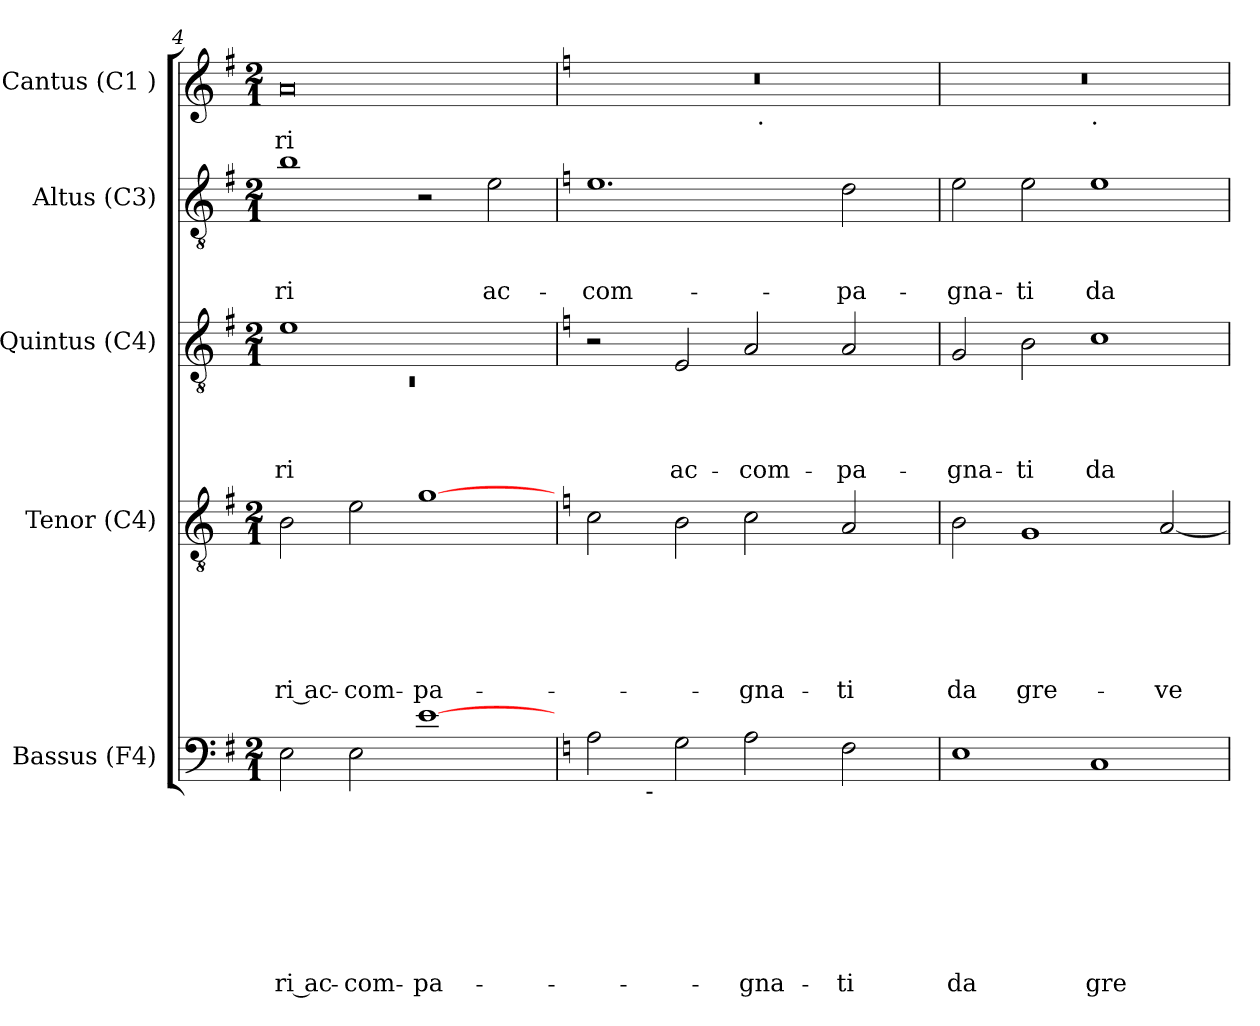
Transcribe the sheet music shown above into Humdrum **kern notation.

**kern	**text	**text	**text	**text	**text	**text	**text	**text	**kern	**text	**text	**text	**text	**text	**text	**kern	**text	**text	**text	**text	**kern	**text	**text	**text	**kern	**text
*part5	*part5	*part5	*part5	*part5	*part5	*part5	*part5	*part5	*part4	*part4	*part4	*part4	*part4	*part4	*part4	*part3	*part3	*part3	*part3	*part3	*part2	*part2	*part2	*part2	*part1	*part1
*staff5	*staff5	*staff5	*staff5	*staff5	*staff5	*staff5	*staff5	*staff5	*staff4	*staff4	*staff4	*staff4	*staff4	*staff4	*staff4	*staff3	*staff3	*staff3	*staff3	*staff3	*staff2	*staff2	*staff2	*staff2	*staff1	*staff1
*I"Bassus (F4)	*	*	*	*	*	*	*	*	*I"Tenor (C4)	*	*	*	*	*	*	*I"Quintus (C4)	*	*	*	*	*I"Altus (C3)	*	*	*	*I"Cantus (C1 )	*
*I'B.	*	*	*	*	*	*	*	*	*I'T.	*	*	*	*	*	*	*I'Q.	*	*	*	*	*I'A.	*	*	*	*I'C.	*
*clefF4	*	*	*	*	*	*	*	*	*clefGv2	*	*	*	*	*	*	*clefGv2	*	*	*	*	*clefGv2	*	*	*	*clefG2	*
*k[f#]	*	*	*	*	*	*	*	*	*k[f#]	*	*	*	*	*	*	*k[f#]	*	*	*	*	*k[f#]	*	*	*	*k[f#]	*
*G:	*	*	*	*	*	*	*	*	*G:	*	*	*	*	*	*	*G:	*	*	*	*	*G:	*	*	*	*G:	*
*M2/1	*	*	*	*	*	*	*	*	*M2/1	*	*	*	*	*	*	*M2/1	*	*	*	*	*M2/1	*	*	*	*M2/1	*
=4	=4	=4	=4	=4	=4	=4	=4	=4	=4	=4	=4	=4	=4	=4	=4	=4	=4	=4	=4	=4	=4	=4	=4	=4	=4	=4
*	*	*	*	*	*	*	*	*	*	*	*	*	*	*	*	*^	*	*	*	*	*	*	*	*	*	*
!	!	!	!	!	!	!	!	!LO:LY:b:rj	!	!	!	!	!	!	!LO:LY:b:rj	!	!LO:N:vis=1	!	!	!	!LO:LY:b	!	!	!	!LO:LY:b	!	!LO:LY:b:rj
2E\	.	.	.	.	.	.	.	-ri ac-	2B\	.	.	.	.	.	-ri ac-	1e	0rC	.	.	.	-ri	1b	.	.	-ri	0a	-ri
!	!	!	!	!	!	!	!	!LO:LY:b	!	!	!	!	!	!	!LO:LY:b	!	!	!	!	!	!	!	!	!	!	!	!
2E\	.	.	.	.	.	.	.	-com-	2e\	.	.	.	.	.	-com-	.	.	.	.	.	.	.	.	.	.	.	.
!	!	!	!	!	!	!	!	!LO:LY:b	!	!	!	!	!	!	!LO:LY:b	!	!	!	!	!	!	!	!	!	!	!	!
[<1e	.	.	.	.	.	.	.	-pa-	[<1g	.	.	.	.	.	-pa-	1ryy	.	.	.	.	.	2r	.	.	.	.	.
!	!	!	!	!	!	!	!	!	!	!	!	!	!	!	!	!	!	!	!	!	!	!	!	!	!LO:LY:b	!	!
.	.	.	.	.	.	.	.	.	.	.	.	.	.	.	.	.	.	.	.	.	.	2e\	.	.	ac-	.	.
*	*	*	*	*	*	*	*	*	*	*	*	*	*	*	*	*v	*v	*	*	*	*	*	*	*	*	*	*
!!LO:LB:g=z
=5	=5	=5	=5	=5	=5	=5	=5	=5	=5	=5	=5	=5	=5	=5	=5	=5	=5	=5	=5	=5	=5	=5	=5	=5	=5	=5
*k[]	*	*	*	*	*	*	*	*	*k[]	*	*	*	*	*	*	*k[]	*	*	*	*	*k[]	*	*	*	*k[]	*
*C:	*	*	*	*	*	*	*	*	*C:	*	*	*	*	*	*	*C:	*	*	*	*	*C:	*	*	*	*C:	*
!	!	!	!	!	!	!	!	!	!	!	!	!	!	!	!	!	!	!	!	!	!	!	!	!LO:LY:b	!	!
*^	*	*	*	*	*	*	*	*	*	*	*	*	*	*	*	*	*	*	*	*	*	*	*	*	*^	*
2A\	4.ryy	.	.	.	.	.	.	.	.	2c\	.	.	.	.	.	.	2r	.	.	.	.	1.e	.	.	-com-	0r	1ryy	.
!	!LO:TX:b:t=-	!	!	!	!	!	!	!	!	!	!	!	!	!	!	!	!	!	!	!	!	!	!	!	!	!	!	!
.	1ryy	.	.	.	.	.	.	.	.	.	.	.	.	.	.	.	.	.	.	.	.	.	.	.	.	.	.	.
!	!	!	!	!	!	!	!	!	!	!	!	!	!	!	!	!	!	!	!	!	!LO:LY:b	!	!	!	!	!	!	!
2G\	.	.	.	.	.	.	.	.	.	2B\	.	.	.	.	.	.	2E/	.	.	.	ac-	.	.	.	.	.	.	.
!	!	!	!	!	!	!	!	!	!LO:LY:b	!	!	!	!	!	!	!LO:LY:b	!	!	!	!	!LO:LY:b	!	!	!	!	!	!	!
2A\	.	.	.	.	.	.	.	.	-gna-	2c\	.	.	.	.	.	-gna-	2A/	.	.	.	-com-	.	.	.	.	.	32ryy	.
!	!	!	!	!	!	!	!	!	!	!	!	!	!	!	!	!	!	!	!	!	!	!	!	!	!	!	!LO:TX:b:t=.	!
.	.	.	.	.	.	.	.	.	.	.	.	.	.	.	.	.	.	.	.	.	.	.	.	.	.	.	2ryy	.
.	2ryy	.	.	.	.	.	.	.	.	.	.	.	.	.	.	.	.	.	.	.	.	.	.	.	.	.	.	.
!	!	!	!	!	!	!	!	!	!LO:LY:b	!	!	!	!	!	!	!LO:LY:b	!	!	!	!	!LO:LY:b	!	!	!	!LO:LY:b	!	!	!
2F\	.	.	.	.	.	.	.	.	-ti	2A/	.	.	.	.	.	-ti	2A/	.	.	.	-pa-	2d\	.	.	-pa-	.	.	.
.	.	.	.	.	.	.	.	.	.	.	.	.	.	.	.	.	.	.	.	.	.	.	.	.	.	.	4...ryy	.
.	8ryy	.	.	.	.	.	.	.	.	.	.	.	.	.	.	.	.	.	.	.	.	.	.	.	.	.	.	.
=6	=6	=6	=6	=6	=6	=6	=6	=6	=6	=6	=6	=6	=6	=6	=6	=6	=6	=6	=6	=6	=6	=6	=6	=6	=6	=6	=6	=6
!	!	!	!	!	!	!	!	!	!LO:LY:b	!	!	!	!	!	!	!LO:LY:b	!	!	!	!	!LO:LY:b	!	!	!	!LO:LY:b	!	!	!
*v	*v	*	*	*	*	*	*	*	*	*	*	*	*	*	*	*	*	*	*	*	*	*	*	*	*	*	*	*
1E	.	.	.	.	.	.	.	da	2B\	.	.	.	.	.	da	2G/	.	.	.	-gna-	2e\	.	.	-gna-	0r	1ryy	.
!	!	!	!	!	!	!	!	!	!	!	!	!	!	!	!LO:LY:b	!	!	!	!	!LO:LY:b	!	!	!	!LO:LY:b	!	!	!
.	.	.	.	.	.	.	.	.	1G	.	.	.	.	.	gre-	2B\	.	.	.	-ti	2e\	.	.	-ti	.	.	.
!	!	!	!	!	!	!	!	!	!	!	!	!	!	!	!	!	!	!	!	!	!	!	!	!	!	!LO:TX:b:t=.	!
!	!	!	!	!	!	!	!	!LO:LY:b	!	!	!	!	!	!	!	!	!	!	!	!LO:LY:b	!	!	!	!LO:LY:b	!	!	!
1C	.	.	.	.	.	.	.	gre-	.	.	.	.	.	.	.	1c	.	.	.	da	1e	.	.	da	.	1ryy	.
!	!	!	!	!	!	!	!	!	!	!	!	!	!	!	!LO:LY:b	!	!	!	!	!	!	!	!	!	!	!	!
.	.	.	.	.	.	.	.	.	[<2A/	.	.	.	.	.	-ve	.	.	.	.	.	.	.	.	.	.	.	.
*	*	*	*	*	*	*	*	*	*	*	*	*	*	*	*	*	*	*	*	*	*	*	*	*	*v	*v	*
=	=	=	=	=	=	=	=	=	=	=	=	=	=	=	=	=	=	=	=	=	=	=	=	=	=	=
*-	*-	*-	*-	*-	*-	*-	*-	*-	*-	*-	*-	*-	*-	*-	*-	*-	*-	*-	*-	*-	*-	*-	*-	*-	*-	*-
